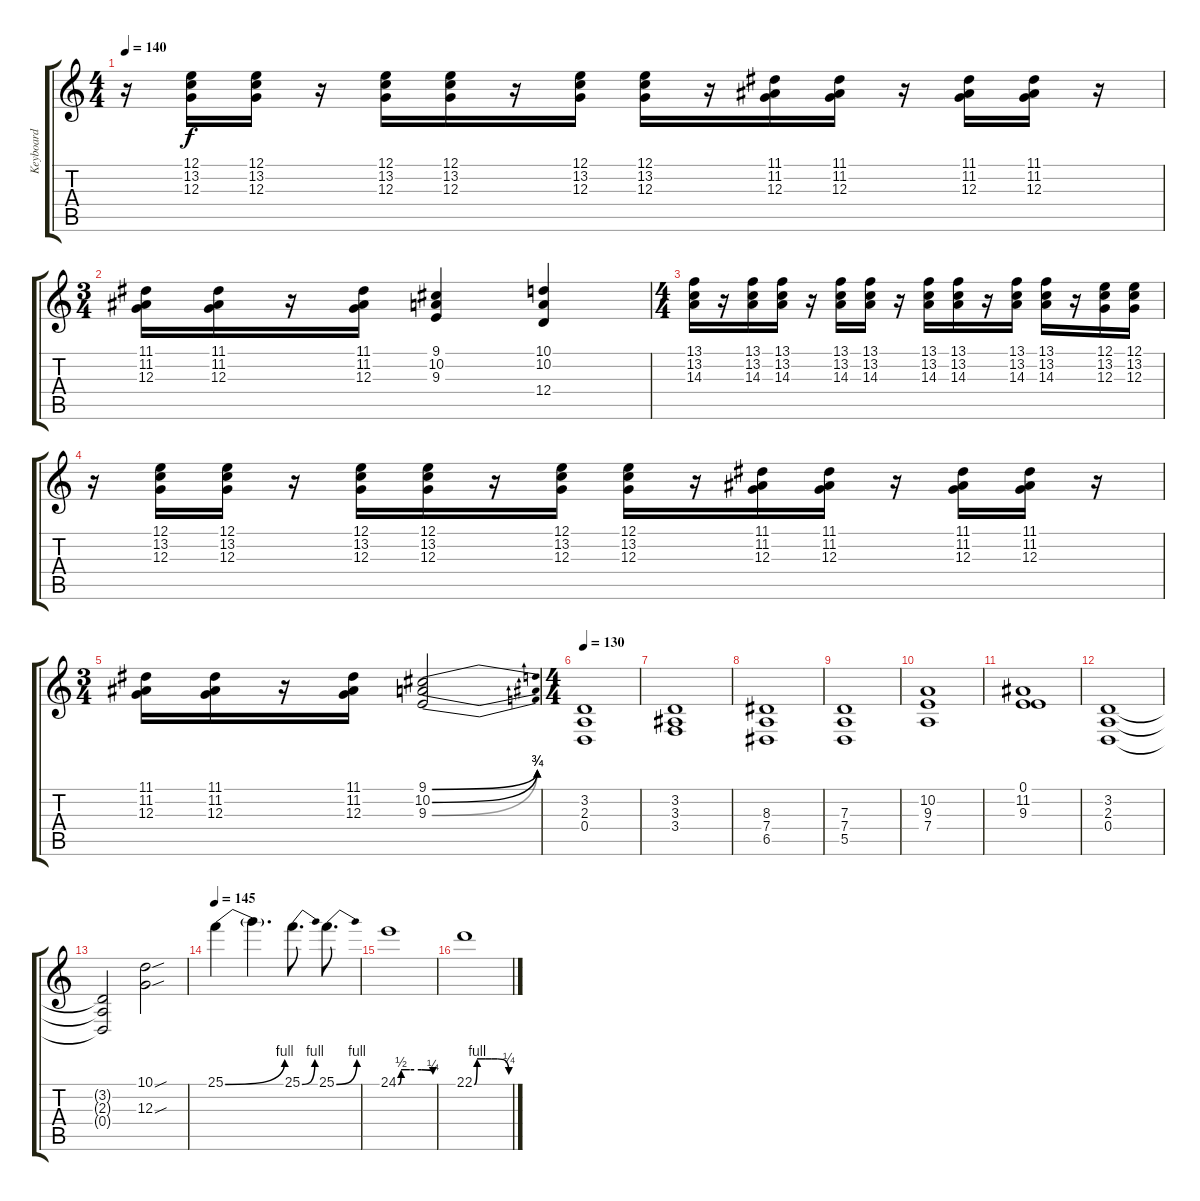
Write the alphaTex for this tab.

\track ("Keyboard" "Keyboard") {instrument electricgrandpiano}
\staff {score tabs}
\tuning (E4 B3 G3 D3 A2 E2) {hide}
\ts (4 4)
\tempo 140
\clef g2
\ks c
r.16{dy f} (12.1 13.2 12.3).16 (12.1 13.2 12.3).16 r.16 (12.1 13.2 12.3).16 (12.1 13.2 12.3).16 r.16 (12.1 13.2 12.3).16 (12.1 13.2 12.3).16 r.16 (11.1 11.2 12.3).16 (11.1 11.2 12.3).16 r.16 (11.1 11.2 12.3).16 (11.1 11.2 12.3).16 r.16 |
\ts (3 4)
(11.1 11.2 12.3).16 (11.1 11.2 12.3).16 r.16 (11.1 11.2 12.3).16 (9.1 10.2 9.3).4 (10.1 10.2 12.4).4 |
\ts (4 4)
(13.1 13.2 14.3).16 r.16 (13.1 13.2 14.3).16 (13.1 13.2 14.3).16 r.16 (13.1 13.2 14.3).16 (13.1 13.2 14.3).16 r.16 (13.1 13.2 14.3).16 (13.1 13.2 14.3).16 r.16 (13.1 13.2 14.3).16 (13.1 13.2 14.3).16 r.16 (12.1 13.2 12.3).16 (12.1 13.2 12.3).16 |
r.16 (12.1 13.2 12.3).16 (12.1 13.2 12.3).16 r.16 (12.1 13.2 12.3).16 (12.1 13.2 12.3).16 r.16 (12.1 13.2 12.3).16 (12.1 13.2 12.3).16 r.16 (11.1 11.2 12.3).16 (11.1 11.2 12.3).16 r.16 (11.1 11.2 12.3).16 (11.1 11.2 12.3).16 r.16 |
\ts (3 4)
(11.1 11.2 12.3).16 (11.1 11.2 12.3).16 r.16 (11.1 11.2 12.3).16 (9.1{be (bend 0 0 60 3)} 10.2{be (bend 0 0 60 3)} 9.3{be (bend 0 0 60 3)}).2 |
\ts (4 4)
\tempo 130
(3.2 2.3 0.4).1{instrument distortionguitar} |
(3.2 3.3 3.4).1 |
(8.3 7.4 6.5).1 |
(7.3 7.4 5.5).1 |
(10.2 9.3 7.4).1 |
(0.1 11.2 9.3).1 |
(3.2 2.3 0.4).1 |
(3.2{t} 2.3{t} 0.4{t}).2 (10.1{sou} 12.3{sou}).2 |
\tempo 145
25.1{be (bend 0 0 60 4)}.4 25.1{t}.4{d} 25.1{be (bend 0 0 60 4)}.8{d} 25.1{be (bend 0 0 60 4)}.8{d} |
24.1{be (custom 0 0 5 2 10 2 20 2 40 2 60 1)}.1 |
22.1{be (custom 0 0 5 4 10 4 20 4 30 4 40 4 60 1)}.1
